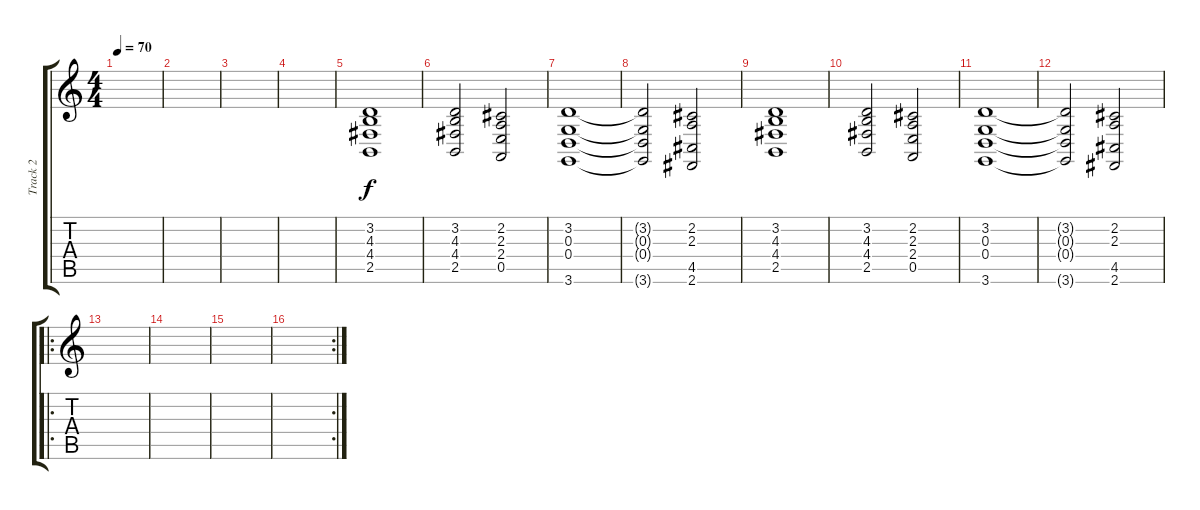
\track ("Track 2" "Track 2") {instrument stringensemble1}
\staff {score tabs}
\tuning (E4 B3 G3 D3 A2 E2) {hide}
\ts (4 4)
\tempo 70
\clef g2
\ks c
|
|
|
|
(3.2 4.3 4.4 2.5).1 |
(3.2 4.3 4.4 2.5).2 (2.2 2.3 2.4 0.5).2 |
(3.2 0.3 0.4 3.6).1 |
(3.2{t} 0.3{t} 0.4{t} 3.6{t}).2 (2.2 2.3 4.5 2.6).2 |
(3.2 4.3 4.4 2.5).1 |
(3.2 4.3 4.4 2.5).2 (2.2 2.3 2.4 0.5).2 |
(3.2 0.3 0.4 3.6).1 |
(3.2{t} 0.3{t} 0.4{t} 3.6{t}).2 (2.2 2.3 4.5 2.6).2 |
\ro
|
|
|
\rc 2
